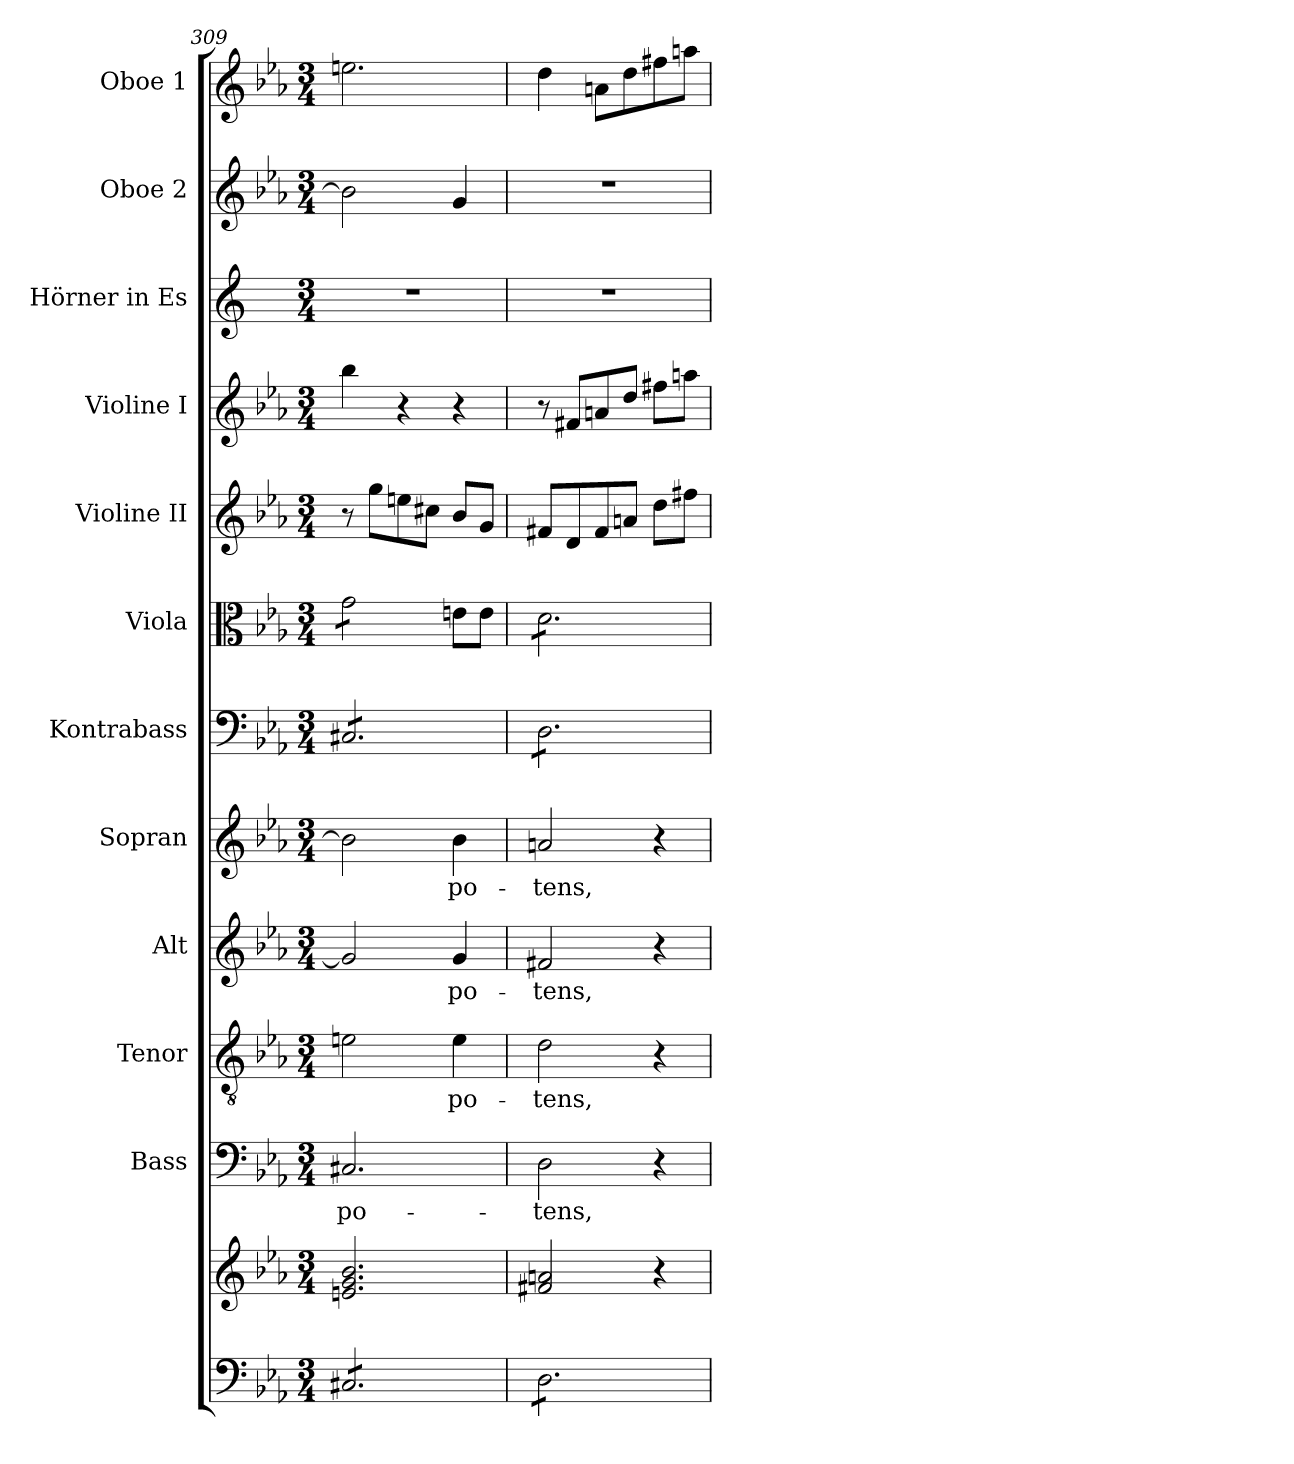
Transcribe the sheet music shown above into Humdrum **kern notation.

**kern	**kern	**kern	**text	**kern	**text	**kern	**text	**kern	**text	**kern	**kern	**kern	**kern	**kern	**kern	**kern
*part12	*part12	*part11	*part11	*part10	*part10	*part9	*part9	*part8	*part8	*part7	*part6	*part5	*part4	*part3	*part2	*part1
*staff13	*staff12	*staff11	*staff11	*staff10	*staff10	*staff9	*staff9	*staff8	*staff8	*staff7	*staff6	*staff5	*staff4	*staff3	*staff2	*staff1
*	*	*I"Bass	*	*I"Tenor	*	*I"Alt	*	*I"Sopran	*	*I"Kontrabass	*I"Viola	*I"Violine II	*I"Violine I	*I"Hörner in Es	*I"Oboe 2	*I"Oboe 1
*	*	*I'B.	*	*I'T.	*	*I'A.	*	*I'S.	*	*I'Kb.	*I'Vla.	*I'Vl. II	*I'Vl. I	*	*I'Ob. 2	*I'Ob. 1
*clefF4	*clefG2	*clefF4	*	*clefGv2	*	*clefG2	*	*clefG2	*	*clefF4	*clefC3	*clefG2	*clefG2	*clefG2	*clefG2	*clefG2
*	*	*	*	*	*	*	*	*	*	*ITrd7c12	*	*	*	*ITrd5c9	*	*
*k[b-e-a-]	*k[b-e-a-]	*k[b-e-a-]	*	*k[b-e-a-]	*	*k[b-e-a-]	*	*k[b-e-a-]	*	*k[b-e-a-]	*k[b-e-a-]	*k[b-e-a-]	*k[b-e-a-]	*k[b-e-a-]	*k[b-e-a-]	*k[b-e-a-]
*E-:	*E-:	*E-:	*	*E-:	*	*E-:	*	*E-:	*	*E-:	*E-:	*E-:	*E-:	*E-:	*E-:	*E-:
*M3/4	*M3/4	*M3/4	*	*M3/4	*	*M3/4	*	*M3/4	*	*M3/4	*M3/4	*M3/4	*M3/4	*M3/4	*M3/4	*M3/4
=309	=309	=309	=309	=309	=309	=309	=309	=309	=309	=309	=309	=309	=309	=309	=309	=309
!	!	!	!LO:LY:b	!	!	!	!	!	!	!	!	!	!	!	!	!
*tremolo	*	*	*	*	*	*	*	*	*	*	*	*	*	*	*	*
*	*	*	*	*	*	*	*	*	*	*tremolo	*	*	*	*	*	*
*	*	*	*	*	*	*	*	*	*	*	*tremolo	*	*	*	*	*
8C#X/L	2.en/ 2.g/ 2.b-/	2.C#X/	-po-	2en\	.	2g/]	.	2b-\]	.	8CC#X/L	8g\L	8r	4bb-\	2.r	2b-\]	2.een\
8C#X/	.	.	.	.	.	.	.	.	.	8CC#X/	8g\	8gg\L	.	.	.	.
8C#X/	.	.	.	.	.	.	.	.	.	8CC#X/	8g\	8een\	4r	.	.	.
8C#X/	.	.	.	.	.	.	.	.	.	8CC#X/	8g\J	8cc#X\J	.	.	.	.
*	*	*	*	*	*	*	*	*	*	*	*Xtremolo	*	*	*	*	*
!	!	!	!	!	!LO:LY:b	!	!LO:LY:b	!	!LO:LY:b	!	!	!	!	!	!	!
8C#X/	.	.	.	4e\	-po-	4g/	-po-	4b-\	-po-	8CC#X/	8en\L	8b-/L	4r	.	4g/	.
8C#X/J	.	.	.	.	.	.	.	.	.	8CC#X/J	8e\J	8g/J	.	.	.	.
=310	=310	=310	=310	=310	=310	=310	=310	=310	=310	=310	=310	=310	=310	=310	=310	=310
!	!	!	!LO:LY:b	!	!LO:LY:b	!	!LO:LY:b	!	!LO:LY:b	!	!	!	!	!	!	!
*	*	*	*	*	*	*	*	*	*	*	*tremolo	*	*	*	*	*
8D\L	2f#X/ 2an/	2D\	-tens,	2d\	-tens,	2f#X/	-tens,	2an/	-tens,	8DD\L	8d\L	8f#X/L	8r	2.r	2.r	4dd\
8D\	.	.	.	.	.	.	.	.	.	8DD\	8d\	8d/	8f#X/L	.	.	.
8D\	.	.	.	.	.	.	.	.	.	8DD\	8d\	8f#/	8an/	.	.	8an\L
8D\	.	.	.	.	.	.	.	.	.	8DD\	8d\	8an/J	8dd/J	.	.	8dd\
8D\	4r	4r	.	4r	.	4r	.	4r	.	8DD\	8d\	8dd\L	8ff#X\L	.	.	8ff#X\
8D\J	.	.	.	.	.	.	.	.	.	8DD\J	8d\J	8ff#X\J	8aan\J	.	.	8aan\J
*	*	*	*	*	*	*	*	*	*	*	*Xtremolo	*	*	*	*	*
*	*	*	*	*	*	*	*	*	*	*Xtremolo	*	*	*	*	*	*
*Xtremolo	*	*	*	*	*	*	*	*	*	*	*	*	*	*	*	*
=	=	=	=	=	=	=	=	=	=	=	=	=	=	=	=	=
*-	*-	*-	*-	*-	*-	*-	*-	*-	*-	*-	*-	*-	*-	*-	*-	*-
